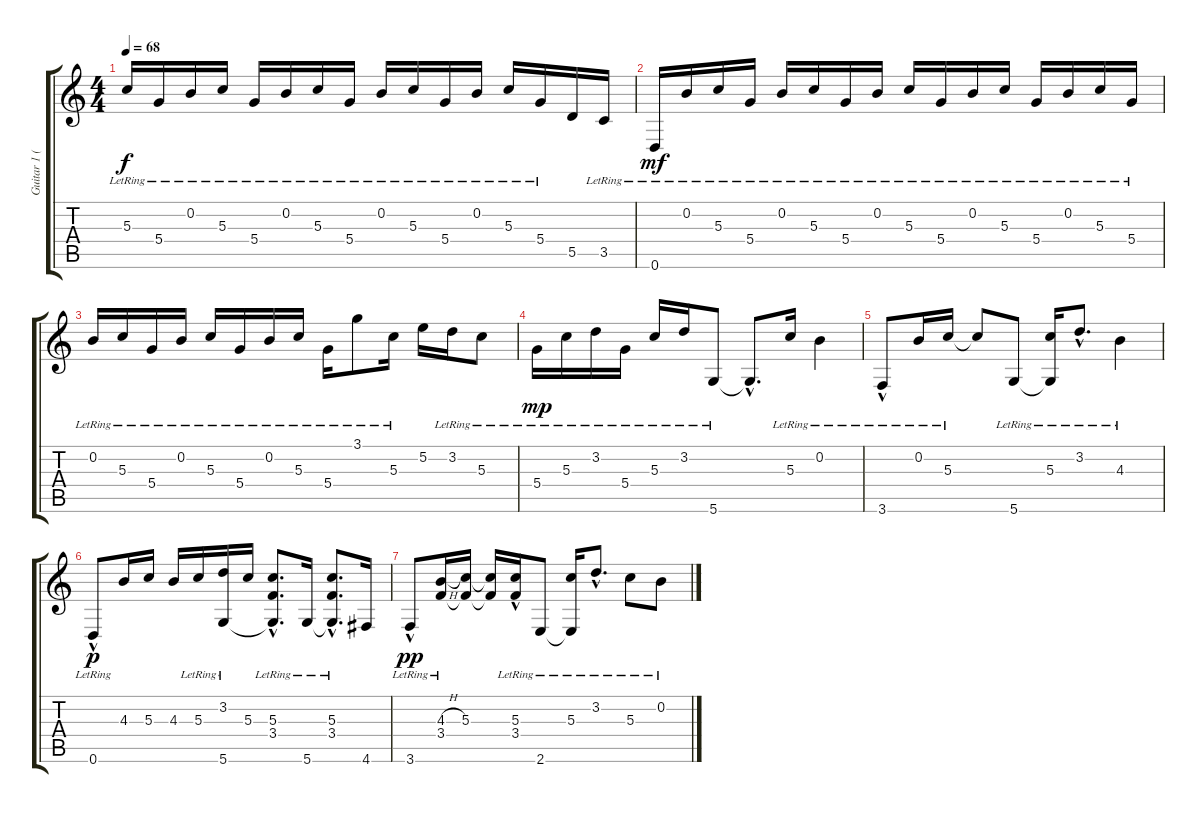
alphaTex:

\track ("Guitar 1 (clean)" "Guitar 1 (") {instrument electricguitarclean}
\staff {score tabs}
\tuning (E4 B3 G3 D3 A2 D2) {hide}
\ts (4 4)
\tempo 68
\clef g2
\ks c
5.3{lr}.16{dy f} 5.4{lr}.16 0.2{lr}.16 5.3{lr}.16 5.4{lr}.16 0.2{lr}.16 5.3{lr}.16 5.4{lr}.16 0.2{lr}.16 5.3{lr}.16 5.4{lr}.16 0.2{lr}.16 5.3{lr}.16 5.4{lr}.16 5.5.16 3.5{lr}.16 |
0.6{lr}.16{dy mf} 0.2{lr}.16 5.3{lr}.16 5.4{lr}.16 0.2{lr}.16 5.3{lr}.16 5.4{lr}.16 0.2{lr}.16 5.3{lr}.16 5.4{lr}.16 0.2{lr}.16 5.3{lr}.16 5.4{lr}.16 0.2{lr}.16 5.3{lr}.16 5.4{lr}.16 |
0.2{lr}.16 5.3{lr}.16 5.4{lr}.16 0.2{lr}.16 5.3{lr}.16 5.4{lr}.16 0.2{lr}.16 5.3{lr}.16 5.4{lr}.16 3.1{lr}.8 5.3{lr}.16 5.2.16 3.2{lr}.16 5.3{lr}.8 |
5.4{lr}.16{dy mp} 5.3{lr}.16 3.2{lr}.16 5.4{lr}.16 5.3{lr}.16 3.2{lr}.16 5.6{lr}.8 5.6{hac t}.8{d} 5.3{lr}.16 0.2{lr}.4 |
3.6{hac lr}.8 0.2{lr}.16 5.3{lr}.16 5.3{t}.8 5.6{lr}.8 (5.3{lr} 5.6{t}).16 3.2{hac lr}.8{d} 4.3{lr}.4 |
0.6{hac lr}.8{dy p} 4.3.16 5.3.16 4.3.16 5.3{lr}.16 (3.2{lr} 5.6{lr}).16 5.3.16 (5.3{lr} 3.4{lr} 5.6{hac t}).8{d} 5.6{lr}.16 (5.3{lr} 3.4{lr} 5.6{hac t}).8{d} 4.6.16 |
3.6{hac lr}.8{dy pp} (4.3{h} 3.4{lr}).16 (5.3 3.4{t}).16 (5.3{t} 3.4{t}).16 (5.3{hac lr} 3.4{hac lr}).16 2.6{lr}.8 (5.3{lr} 2.6{t}).16 3.2{hac lr}.8{d} 5.3{lr}.8 0.2{lr}.8
